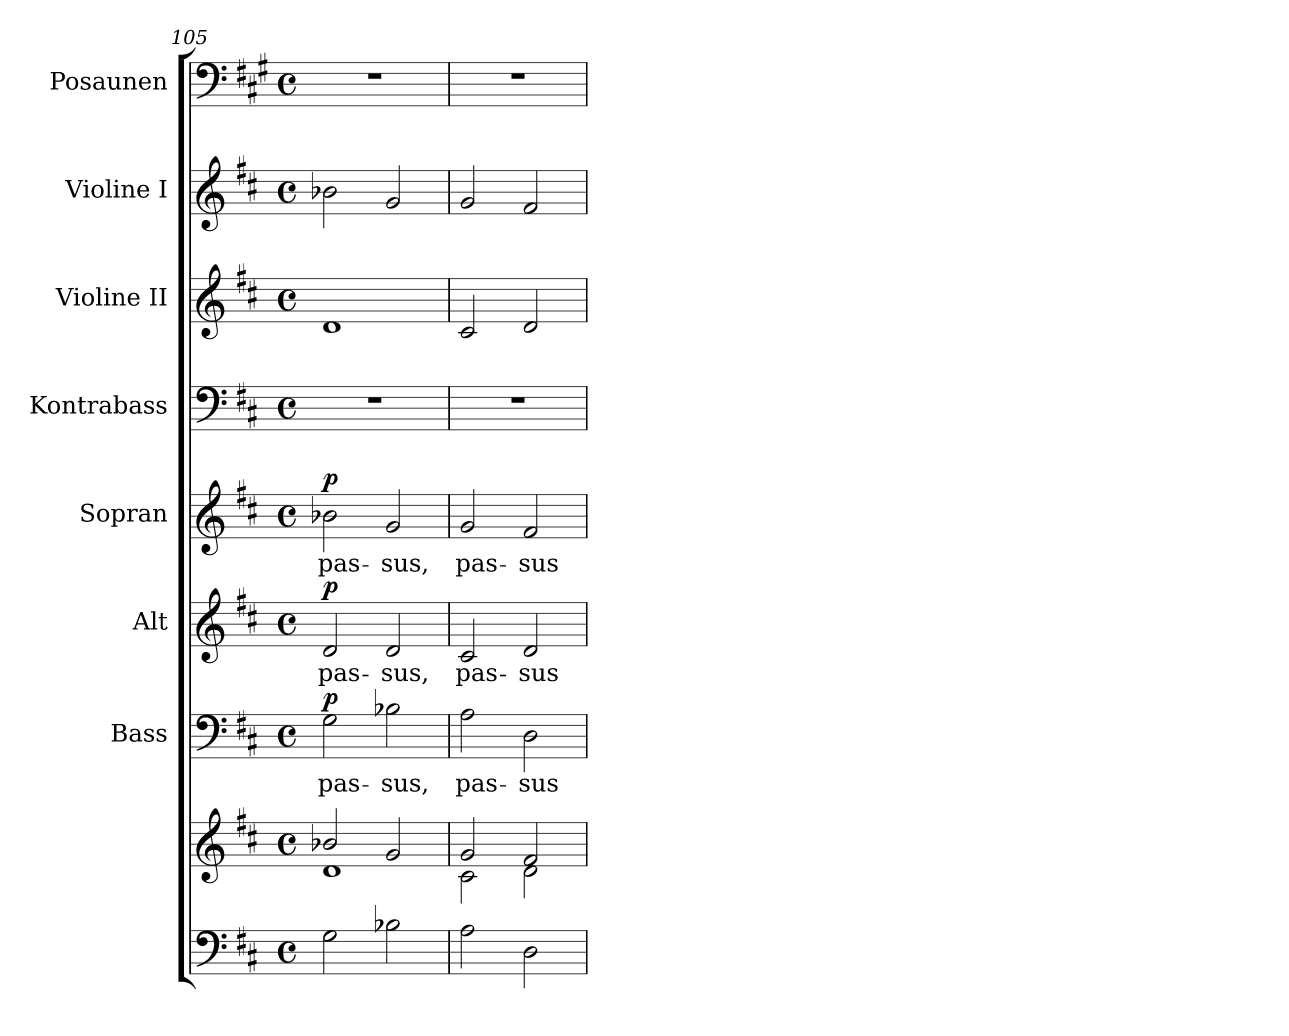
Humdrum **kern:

**kern	**kern	**kern	**text	**dynam	**kern	**text	**dynam	**kern	**text	**dynam	**kern	**kern	**kern	**kern
*part8	*part8	*part7	*part7	*part7	*part6	*part6	*part6	*part5	*part5	*part5	*part4	*part3	*part2	*part1
*staff9	*staff8	*staff7	*staff7	*staff7	*staff6	*staff6	*staff6	*staff5	*staff5	*staff5	*staff4	*staff3	*staff2	*staff1
*	*	*I"Bass	*	*	*I"Alt	*	*	*I"Sopran	*	*	*I"Kontrabass	*I"Violine II	*I"Violine I	*I"Posaunen
*	*	*I'B.	*	*	*I'A.	*	*	*I'S.	*	*	*I'Kb.	*I'Vl. II	*I'Vl. I	*I'Pos.
*clefF4	*clefG2	*clefF4	*	*	*clefG2	*	*	*clefG2	*	*	*clefF4	*clefG2	*clefG2	*clefF4
*	*	*	*	*	*	*	*	*	*	*	*ITrd7c12	*	*	*ITrd4c7
*k[f#c#]	*k[f#c#]	*k[f#c#]	*	*	*k[f#c#]	*	*	*k[f#c#]	*	*	*k[f#c#]	*k[f#c#]	*k[f#c#]	*k[f#c#]
*D:	*D:	*D:	*	*	*D:	*	*	*D:	*	*	*D:	*D:	*D:	*D:
*M4/4	*M4/4	*M4/4	*	*	*M4/4	*	*	*M4/4	*	*	*M4/4	*M4/4	*M4/4	*M4/4
*met(c)	*met(c)	*met(c)	*	*	*met(c)	*	*	*met(c)	*	*	*met(c)	*met(c)	*met(c)	*met(c)
=105	=105	=105	=105	=105	=105	=105	=105	=105	=105	=105	=105	=105	=105	=105
*	*^	*	*	*	*	*	*	*	*	*	*	*	*	*
!	!	!	!	!LO:LY:b	!LO:DY:a	!	!LO:LY:b	!LO:DY:a	!	!LO:LY:b	!LO:DY:a	!	!	!	!
2G\	2b-X/	1d	2G\	pas-	p	2d/	pas-	p	2b-X\	pas-	p	1r	1d	2b-X\	1r
!	!	!	!	!LO:LY:b	!	!	!LO:LY:b	!	!	!LO:LY:b	!	!	!	!	!
2B-X\	2g/	.	2B-X\	-sus,	.	2d/	-sus,	.	2g/	-sus,	.	.	.	2g/	.
=106	=106	=106	=106	=106	=106	=106	=106	=106	=106	=106	=106	=106	=106	=106	=106
!	!	!	!	!LO:LY:b	!	!	!LO:LY:b	!	!	!LO:LY:b	!	!	!	!	!
2A\	2g/	2c#\	2A\	pas-	.	2c#/	pas-	.	2g/	pas-	.	1r	2c#/	2g/	1r
!	!	!	!	!LO:LY:b	!	!	!LO:LY:b	!	!	!LO:LY:b	!	!	!	!	!
2D\	2f#/	2d\	2D\	-sus	.	2d/	-sus	.	2f#/	-sus	.	.	2d/	2f#/	.
*	*v	*v	*	*	*	*	*	*	*	*	*	*	*	*	*
=	=	=	=	=	=	=	=	=	=	=	=	=	=	=
*-	*-	*-	*-	*-	*-	*-	*-	*-	*-	*-	*-	*-	*-	*-
